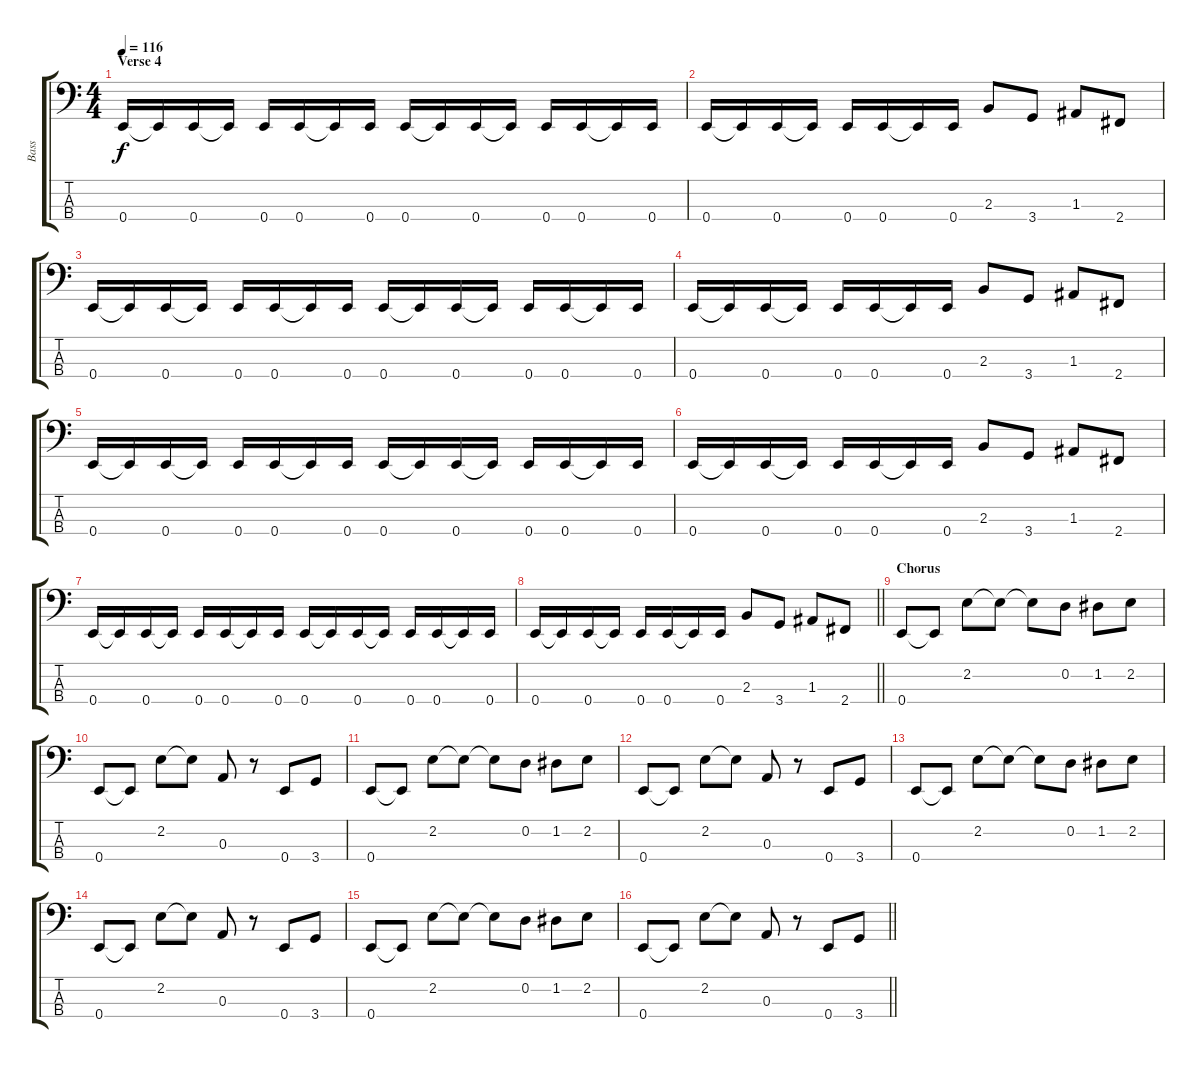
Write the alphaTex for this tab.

\track ("Bass" "Bass") {instrument electricbassfinger}
\staff {score tabs}
\tuning (G2 D2 A1 E1) {hide}
\ts (4 4)
\section ("" "Verse 4")
\tempo 116
\clef f4
\ks c
0.4.16{dy f} 0.4{t}.16 0.4.16 0.4{t}.16 0.4.16 0.4.16 0.4{t}.16 0.4.16 0.4.16 0.4{t}.16 0.4.16 0.4{t}.16 0.4.16 0.4.16 0.4{t}.16 0.4.16 |
0.4.16 0.4{t}.16 0.4.16 0.4{t}.16 0.4.16 0.4.16 0.4{t}.16 0.4.16 2.3.8 3.4.8 1.3.8 2.4.8 |
0.4.16 0.4{t}.16 0.4.16 0.4{t}.16 0.4.16 0.4.16 0.4{t}.16 0.4.16 0.4.16 0.4{t}.16 0.4.16 0.4{t}.16 0.4.16 0.4.16 0.4{t}.16 0.4.16 |
0.4.16 0.4{t}.16 0.4.16 0.4{t}.16 0.4.16 0.4.16 0.4{t}.16 0.4.16 2.3.8 3.4.8 1.3.8 2.4.8 |
0.4.16 0.4{t}.16 0.4.16 0.4{t}.16 0.4.16 0.4.16 0.4{t}.16 0.4.16 0.4.16 0.4{t}.16 0.4.16 0.4{t}.16 0.4.16 0.4.16 0.4{t}.16 0.4.16 |
0.4.16 0.4{t}.16 0.4.16 0.4{t}.16 0.4.16 0.4.16 0.4{t}.16 0.4.16 2.3.8 3.4.8 1.3.8 2.4.8 |
0.4.16 0.4{t}.16 0.4.16 0.4{t}.16 0.4.16 0.4.16 0.4{t}.16 0.4.16 0.4.16 0.4{t}.16 0.4.16 0.4{t}.16 0.4.16 0.4.16 0.4{t}.16 0.4.16 |
\barLineRight lightlight
0.4.16 0.4{t}.16 0.4.16 0.4{t}.16 0.4.16 0.4.16 0.4{t}.16 0.4.16 2.3.8 3.4.8 1.3.8 2.4.8 |
\section ("" "Chorus")
0.4.8 0.4{t}.8 2.2.8 2.2{t}.8 2.2{t}.8 0.2.8 1.2.8 2.2.8 |
0.4.8 0.4{t}.8 2.2.8 2.2{t}.8 0.3.8 r.8 0.4.8 3.4.8 |
0.4.8 0.4{t}.8 2.2.8 2.2{t}.8 2.2{t}.8 0.2.8 1.2.8 2.2.8 |
0.4.8 0.4{t}.8 2.2.8 2.2{t}.8 0.3.8 r.8 0.4.8 3.4.8 |
0.4.8 0.4{t}.8 2.2.8 2.2{t}.8 2.2{t}.8 0.2.8 1.2.8 2.2.8 |
0.4.8 0.4{t}.8 2.2.8 2.2{t}.8 0.3.8 r.8 0.4.8 3.4.8 |
0.4.8 0.4{t}.8 2.2.8 2.2{t}.8 2.2{t}.8 0.2.8 1.2.8 2.2.8 |
\barLineRight lightlight
0.4.8 0.4{t}.8 2.2.8 2.2{t}.8 0.3.8 r.8 0.4.8 3.4.8
